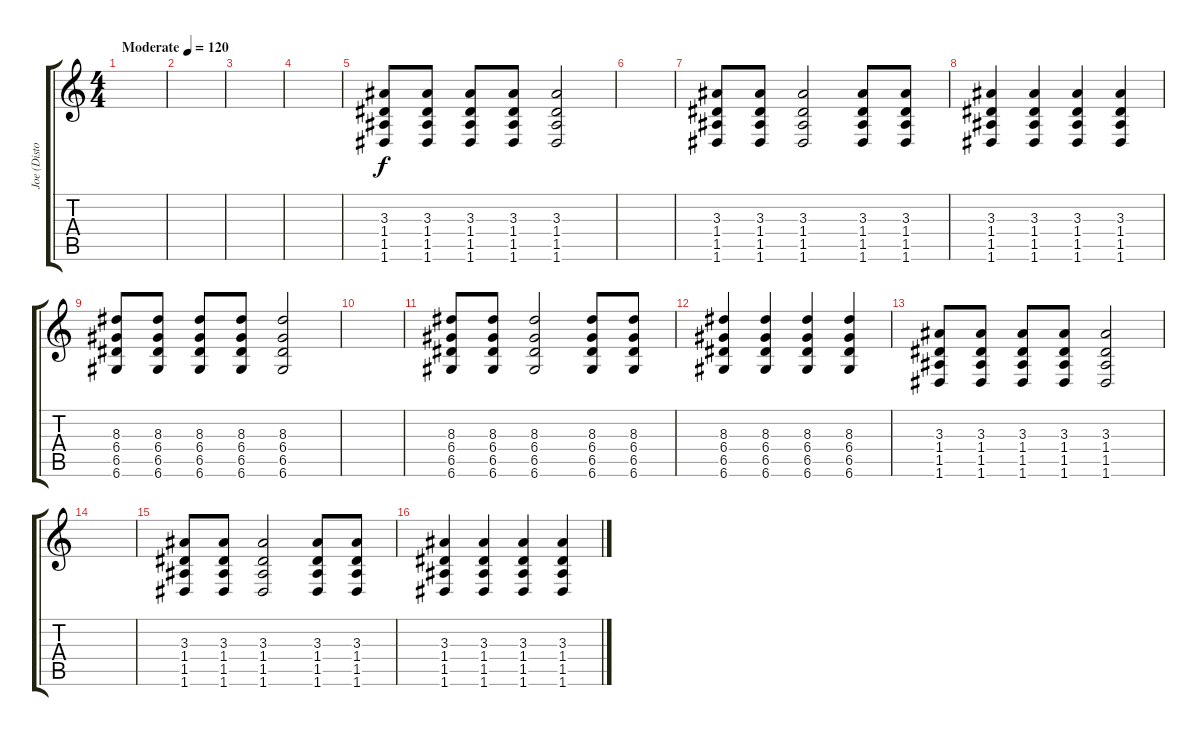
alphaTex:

\track ("Joe (Distortion)" "Joe (Disto") {instrument distortionguitar}
\staff {score tabs}
\tuning (E4 B3 G3 D3 A2 D2) {hide}
\ts (4 4)
\tempo (120 "Moderate")
\clef g2
\ks c
|
|
|
|
(3.3 1.4 1.5 1.6).8 (3.3 1.4 1.5 1.6).8 (3.3 1.4 1.5 1.6).8 (3.3 1.4 1.5 1.6).8 (3.3 1.4 1.5 1.6).2 |
|
(3.3 1.4 1.5 1.6).8 (3.3 1.4 1.5 1.6).8 (3.3 1.4 1.5 1.6).2 (3.3 1.4 1.5 1.6).8 (3.3 1.4 1.5 1.6).8 |
(3.3 1.4 1.5 1.6).4 (3.3 1.4 1.5 1.6).4 (3.3 1.4 1.5 1.6).4 (3.3 1.4 1.5 1.6).4 |
(8.3 6.4 6.5 6.6).8 (8.3 6.4 6.5 6.6).8 (8.3 6.4 6.5 6.6).8 (8.3 6.4 6.5 6.6).8 (8.3 6.4 6.5 6.6).2 |
|
(8.3 6.4 6.5 6.6).8 (8.3 6.4 6.5 6.6).8 (8.3 6.4 6.5 6.6).2 (8.3 6.4 6.5 6.6).8 (8.3 6.4 6.5 6.6).8 |
(8.3 6.4 6.5 6.6).4 (8.3 6.4 6.5 6.6).4 (8.3 6.4 6.5 6.6).4 (8.3 6.4 6.5 6.6).4 |
(3.3 1.4 1.5 1.6).8 (3.3 1.4 1.5 1.6).8 (3.3 1.4 1.5 1.6).8 (3.3 1.4 1.5 1.6).8 (3.3 1.4 1.5 1.6).2 |
|
(3.3 1.4 1.5 1.6).8 (3.3 1.4 1.5 1.6).8 (3.3 1.4 1.5 1.6).2 (3.3 1.4 1.5 1.6).8 (3.3 1.4 1.5 1.6).8 |
(3.3 1.4 1.5 1.6).4 (3.3 1.4 1.5 1.6).4 (3.3 1.4 1.5 1.6).4 (3.3 1.4 1.5 1.6).4
